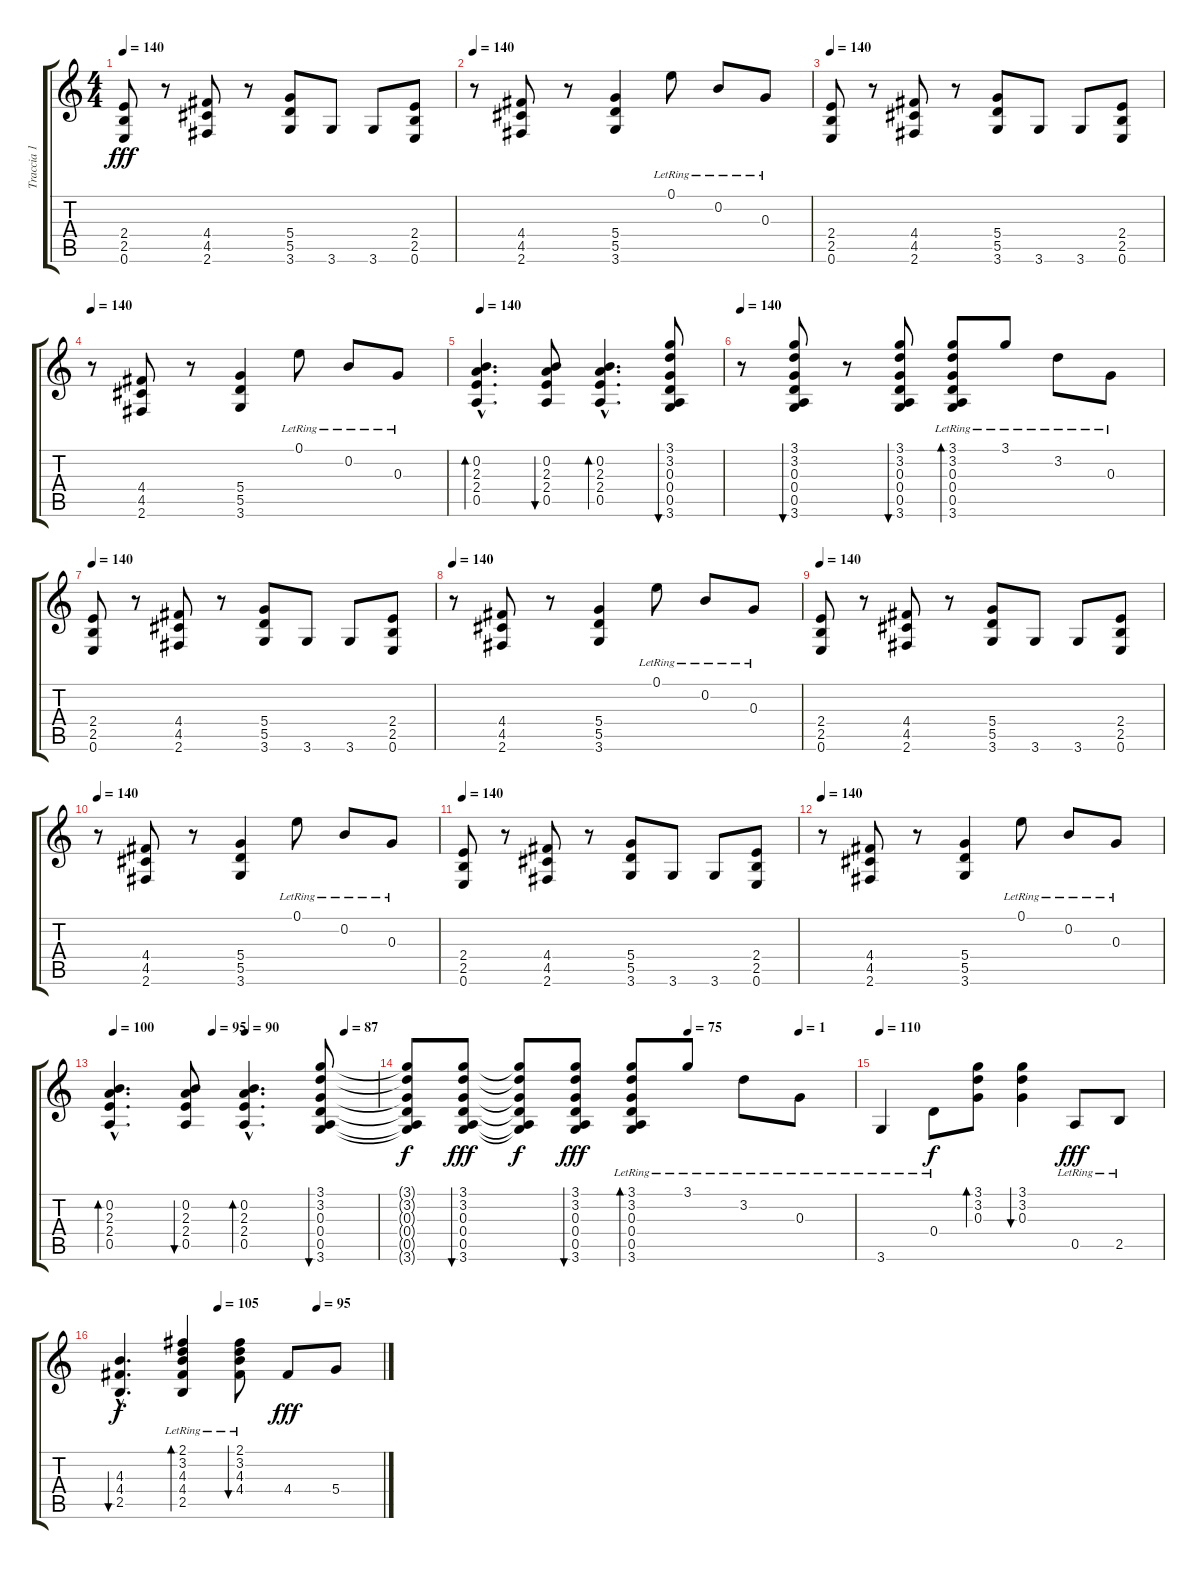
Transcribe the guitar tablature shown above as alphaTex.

\track ("Traccia 1" "Traccia 1") {instrument acousticguitarsteel}
\staff {score tabs}
\tuning (E4 B3 G3 D3 A2 E2) {hide}
\ts (4 4)
\tempo 140
\clef g2
\ks c
(2.4 2.5 0.6).8{dy fff} r.8 (4.4 4.5 2.6).8 r.8 (5.4 5.5 3.6).8 3.6.8{instrument electricguitarmuted} 3.6.8{instrument electricguitarmuted} (2.4 2.5 0.6).8{instrument acousticguitarsteel} |
\tempo 140
r.8 (4.4 4.5 2.6).8 r.8 (5.4 5.5 3.6).4 0.1{lr}.8 0.2{lr}.8 0.3{lr}.8 |
\tempo 140
(2.4 2.5 0.6).8 r.8 (4.4 4.5 2.6).8 r.8 (5.4 5.5 3.6).8 3.6.8{instrument electricguitarmuted} 3.6.8{instrument electricguitarmuted} (2.4 2.5 0.6).8{instrument acousticguitarsteel} |
\tempo 140
r.8 (4.4 4.5 2.6).8 r.8 (5.4 5.5 3.6).4 0.1{lr}.8 0.2{lr}.8 0.3{lr}.8 |
\tempo 140
(0.2{hac} 2.3{hac} 2.4{hac} 0.5{hac}).4{d bd 30} (0.2 2.3 2.4 0.5).8{bu 30} (0.2{hac} 2.3{hac} 2.4{hac} 0.5{hac}).4{d bd 30} (3.1 3.2 0.3 0.4 0.5 3.6).8{bu 30} |
\tempo 140
r.8 (3.1 3.2 0.3 0.4 0.5 3.6).8{bu 30} r.8 (3.1 3.2 0.3 0.4 0.5 3.6).8{bu 30} (3.1{lr} 3.2{lr} 0.3{lr} 0.4{lr} 0.5{lr} 3.6{lr}).8{bd 30} 3.1{lr}.8 3.2{lr}.8 0.3{lr}.8 |
\tempo 140
(2.4 2.5 0.6).8 r.8 (4.4 4.5 2.6).8 r.8 (5.4 5.5 3.6).8 3.6.8{instrument electricguitarmuted} 3.6.8{instrument electricguitarmuted} (2.4 2.5 0.6).8{instrument acousticguitarsteel} |
\tempo 140
r.8 (4.4 4.5 2.6).8 r.8 (5.4 5.5 3.6).4 0.1{lr}.8 0.2{lr}.8 0.3{lr}.8 |
\tempo 140
(2.4 2.5 0.6).8 r.8 (4.4 4.5 2.6).8 r.8 (5.4 5.5 3.6).8 3.6.8{instrument electricguitarmuted} 3.6.8{instrument electricguitarmuted} (2.4 2.5 0.6).8{instrument acousticguitarsteel} |
\tempo 140
r.8 (4.4 4.5 2.6).8 r.8 (5.4 5.5 3.6).4 0.1{lr}.8 0.2{lr}.8 0.3{lr}.8 |
\tempo 140
(2.4 2.5 0.6).8 r.8 (4.4 4.5 2.6).8 r.8 (5.4 5.5 3.6).8 3.6.8{instrument electricguitarmuted} 3.6.8{instrument electricguitarmuted} (2.4 2.5 0.6).8{instrument acousticguitarsteel} |
\tempo 140
r.8 (4.4 4.5 2.6).8 r.8 (5.4 5.5 3.6).4 0.1{lr}.8 0.2{lr}.8 0.3{lr}.8 |
\tempo 100
\tempo (95 0.375)
\tempo (90 0.5)
\tempo (87 0.875)
(0.2{hac} 2.3{hac} 2.4{hac} 0.5{hac}).4{d bd 30} (0.2 2.3 2.4 0.5).8{bu 30} (0.2{hac} 2.3{hac} 2.4{hac} 0.5{hac}).4{d bd 30} (3.1 3.2 0.3 0.4 0.5 3.6).8{bu 30} |
\tempo (75 0.625)
\tempo (1 0.875)
(3.1{t} 3.2{t} 0.3{t} 0.4{t} 0.5{t} 3.6{t}).8{dy f} (3.1 3.2 0.3 0.4 0.5 3.6).8{bu 30 dy fff} (3.1{t} 3.2{t} 0.3{t} 0.4{t} 0.5{t} 3.6{t}).8{dy f} (3.1 3.2 0.3 0.4 0.5 3.6).8{bu 30 dy fff} (3.1{lr} 3.2{lr} 0.3{lr} 0.4{lr} 0.5{lr} 3.6{lr}).8{bd 30} 3.1{lr}.8 3.2{lr}.8 0.3{lr}.8 |
\tempo 110
3.6{lr}.4 0.4{lr}.8{dy f} (3.1 3.2 0.3).8{bd 120} (3.1 3.2 0.3).4{bu 120} 0.5{lr}.8{dy fff} 2.5{lr}.8 |
\tempo (105 0.375)
\tempo (95 0.75)
(4.3{hac} 4.4{hac} 2.5{hac}).4{d bu 120 dy f} (2.1{lr} 3.2{lr} 4.3{lr} 4.4{lr} 2.5{lr}).4{bd 120} (2.1{lr} 3.2{lr} 4.3{lr} 4.4{lr}).8{bu 60} 4.4.8{dy fff} 5.4.8
